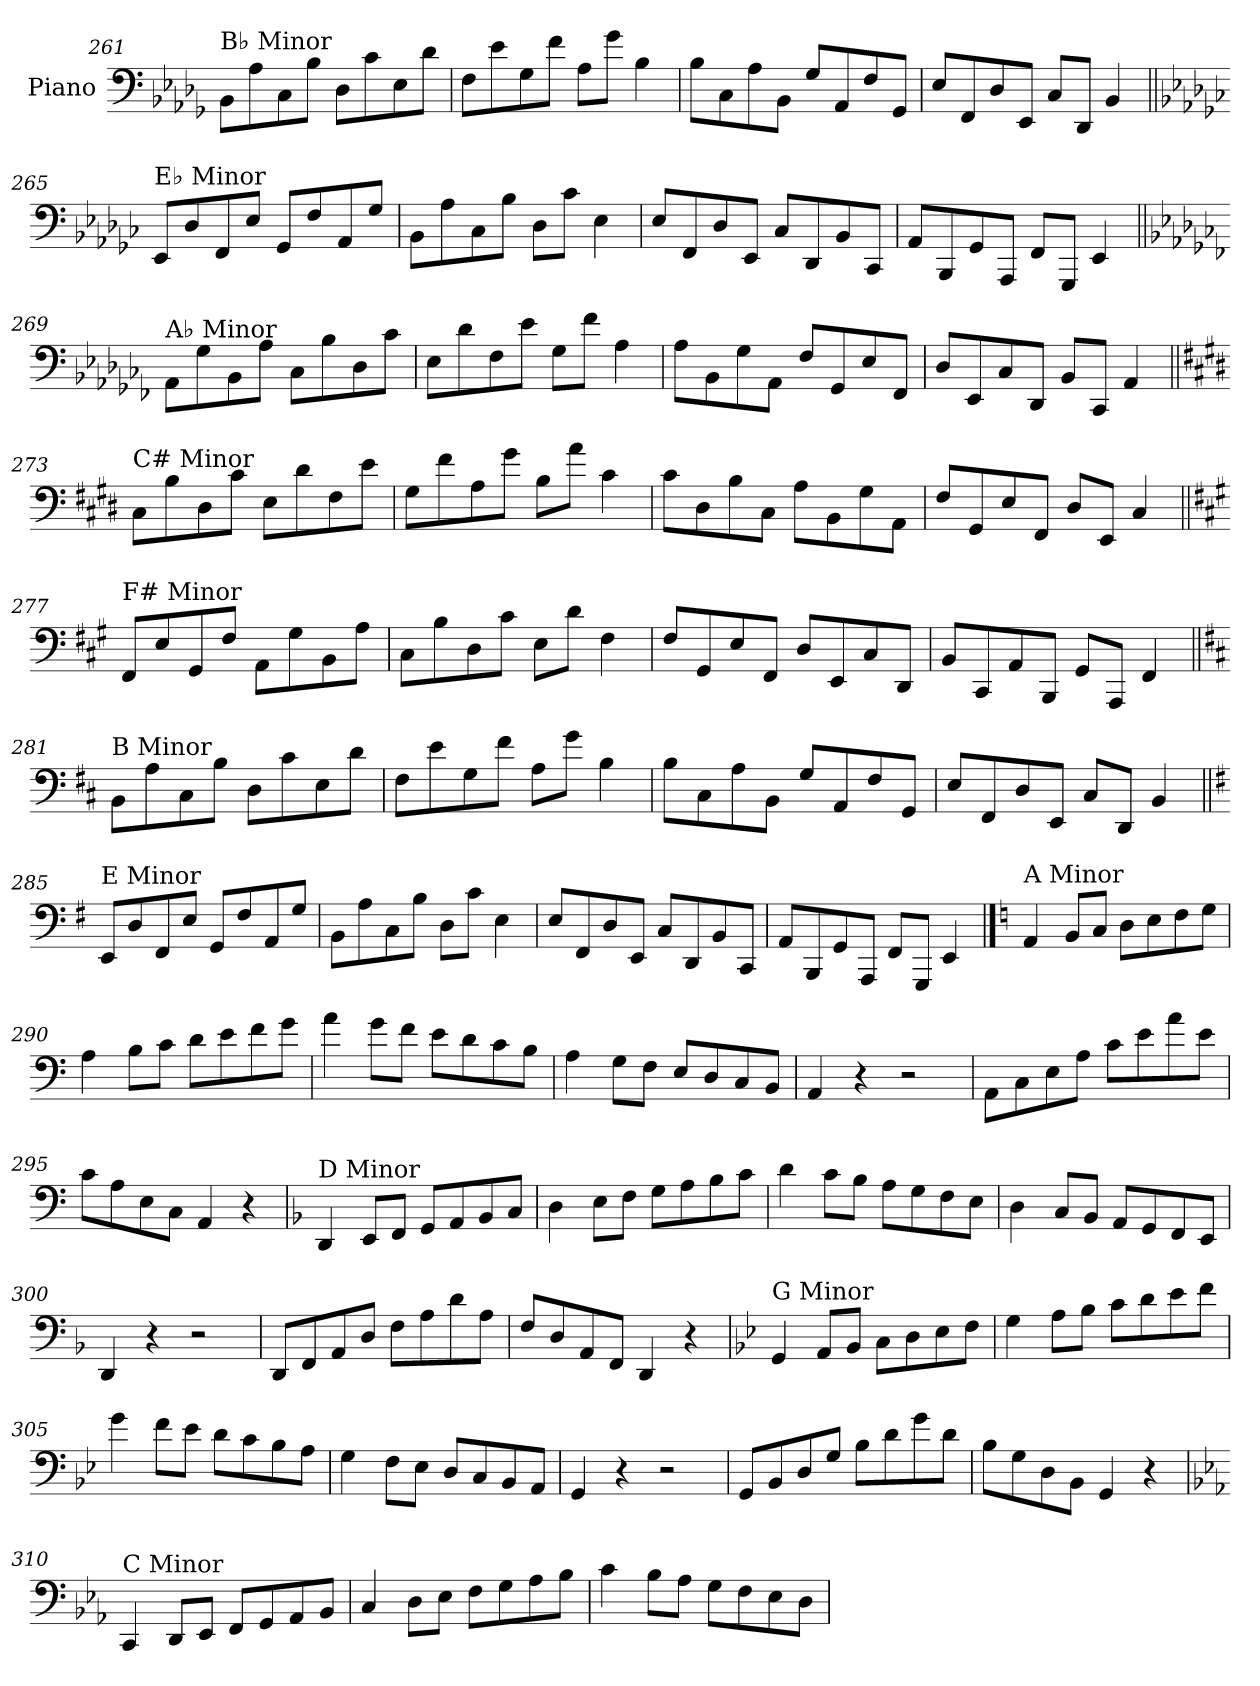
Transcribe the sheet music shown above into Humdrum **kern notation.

**kern
*part1
*staff1
*I"Piano
*I'Pno.
!!LO:LB:g=z
*clefF4
*k[b-e-a-d-g-]
=261
!LO:TX:a:t=B♭ Minor
8BB-\L
8A-\
8C\
8B-\J
8D-\L
8c\
8E-\
8d-\J
=262
8F\L
8e-\
8G-\
8f\J
8A-\L
8g-\J
4B-\
=263
8B-\L
8C\
8A-\
8BB-\J
8G-/L
8AA-/
8F/
8GG-/J
=264
8E-/L
8FF/
8D-/
8EE-/J
8C/L
8DD-/J
4BB-/
!!LO:LB:g=z
=265||
*k[b-e-a-d-g-c-]
!LO:TX:a:t=E♭ Minor
8EE-/L
8D-/
8FF/
8E-/J
8GG-/L
8F/
8AA-/
8G-/J
=266
8BB-\L
8A-\
8C-\
8B-\J
8D-\L
8c-\J
4E-\
=267
8E-/L
8FF/
8D-/
8EE-/J
8C-/L
8DD-/
8BB-/
8CC-/J
=268
8AA-/L
8BBB-/
8GG-/
8AAA-/J
8FF/L
8GGG-/J
4EE-/
!!LO:LB:g=z
=269||
*k[b-e-a-d-g-c-f-]
!LO:TX:a:t=A♭ Minor
8AA-\L
8G-\
8BB-\
8A-\J
8C-\L
8B-\
8D-\
8c-\J
=270
8E-\L
8d-\
8F-\
8e-\J
8G-\L
8f-\J
4A-\
=271
8A-\L
8BB-\
8G-\
8AA-\J
8F-/L
8GG-/
8E-/
8FF-/J
=272
8D-/L
8EE-/
8C-/
8DD-/J
8BB-/L
8CC-/J
4AA-/
!!LO:LB:g=z
=273||
*k[f#c#g#d#]
!LO:TX:a:t=C# Minor
8C#\L
8B\
8D#\
8c#\J
8E\L
8d#\
8F#\
8e\J
=274
8G#\L
8f#\
8A\
8g#\J
8B\L
8a\J
4c#\
=275
8c#\L
8D#\
8B\
8C#\J
8A\L
8BB\
8G#\
8AA\J
=276
8F#/L
8GG#/
8E/
8FF#/J
8D#/L
8EE/J
4C#/
!!LO:LB:g=z
=277||
*k[f#c#g#]
!LO:TX:a:t=F# Minor
8FF#/L
8E/
8GG#/
8F#/J
8AA\L
8G#\
8BB\
8A\J
=278
8C#\L
8B\
8D\
8c#\J
8E\L
8d\J
4F#\
=279
8F#/L
8GG#/
8E/
8FF#/J
8D/L
8EE/
8C#/
8DD/J
=280
8BB/L
8CC#/
8AA/
8BBB/J
8GG#/L
8AAA/J
4FF#/
!!LO:LB:g=z
=281||
*k[f#c#]
!LO:TX:a:t=B Minor
8BB\L
8A\
8C#\
8B\J
8D\L
8c#\
8E\
8d\J
=282
8F#\L
8e\
8G\
8f#\J
8A\L
8g\J
4B\
=283
8B\L
8C#\
8A\
8BB\J
8G/L
8AA/
8F#/
8GG/J
=284
8E/L
8FF#/
8D/
8EE/J
8C#/L
8DD/J
4BB/
!!LO:LB:g=z
=285||
*k[f#]
!LO:TX:a:t=E Minor
8EE/L
8D/
8FF#/
8E/J
8GG/L
8F#/
8AA/
8G/J
=286
8BB\L
8A\
8C\
8B\J
8D\L
8c\J
4E\
=287
8E/L
8FF#/
8D/
8EE/J
8C/L
8DD/
8BB/
8CC/J
=288
8AA/L
8BBB/
8GG/
8AAA/J
8FF#/L
8GGG/J
4EE/
!!LO:PB:g=z
==289
*k[]
!LO:TX:a:t=A Minor
4AA/
8BB/L
8C/J
8D\L
8E\
8F\
8G\J
=290
4A\
8B\L
8c\J
8d\L
8e\
8f\
8g\J
=291
4a\
8g\L
8f\J
8e\L
8d\
8c\
8B\J
=292
4A\
8G\L
8F\J
8E/L
8D/
8C/
8BB/J
=293
4AA/
4r
2r
=294
8AA\L
8C\
8E\
8A\J
8c\L
8e\
8a\
8e\J
=295
8c\L
8A\
8E\
8C\J
4AA/
4r
!!LO:LB:g=z
=296
*k[b-]
!LO:TX:a:t=D Minor
4DD/
8EE/L
8FF/J
8GG/L
8AA/
8BB-/
8C/J
=297
4D\
8E\L
8F\J
8G\L
8A\
8B-\
8c\J
=298
4d\
8c\L
8B-\J
8A\L
8G\
8F\
8E\J
=299
4D\
8C/L
8BB-/J
8AA/L
8GG/
8FF/
8EE/J
=300
4DD/
4r
2r
=301
8DD/L
8FF/
8AA/
8D/J
8F\L
8A\
8d\
8A\J
=302
8F/L
8D/
8AA/
8FF/J
4DD/
4r
!!LO:LB:g=z
=303
*k[b-e-]
!LO:TX:a:t=G Minor
4GG/
8AA/L
8BB-/J
8C\L
8D\
8E-\
8F\J
=304
4G\
8A\L
8B-\J
8c\L
8d\
8e-\
8f\J
=305
4g\
8f\L
8e-\J
8d\L
8c\
8B-\
8A\J
=306
4G\
8F\L
8E-\J
8D/L
8C/
8BB-/
8AA/J
=307
4GG/
4r
2r
=308
8GG/L
8BB-/
8D/
8G/J
8B-\L
8d\
8g\
8d\J
=309
8B-\L
8G\
8D\
8BB-\J
4GG/
4r
!!LO:LB:g=z
=310
*k[b-e-a-]
!LO:TX:a:t=C Minor
4CC/
8DD/L
8EE-/J
8FF/L
8GG/
8AA-/
8BB-/J
=311
4C/
8D\L
8E-\J
8F\L
8G\
8A-\
8B-\J
=312
4c\
8B-\L
8A-\J
8G\L
8F\
8E-\
8D\J
=
*-
